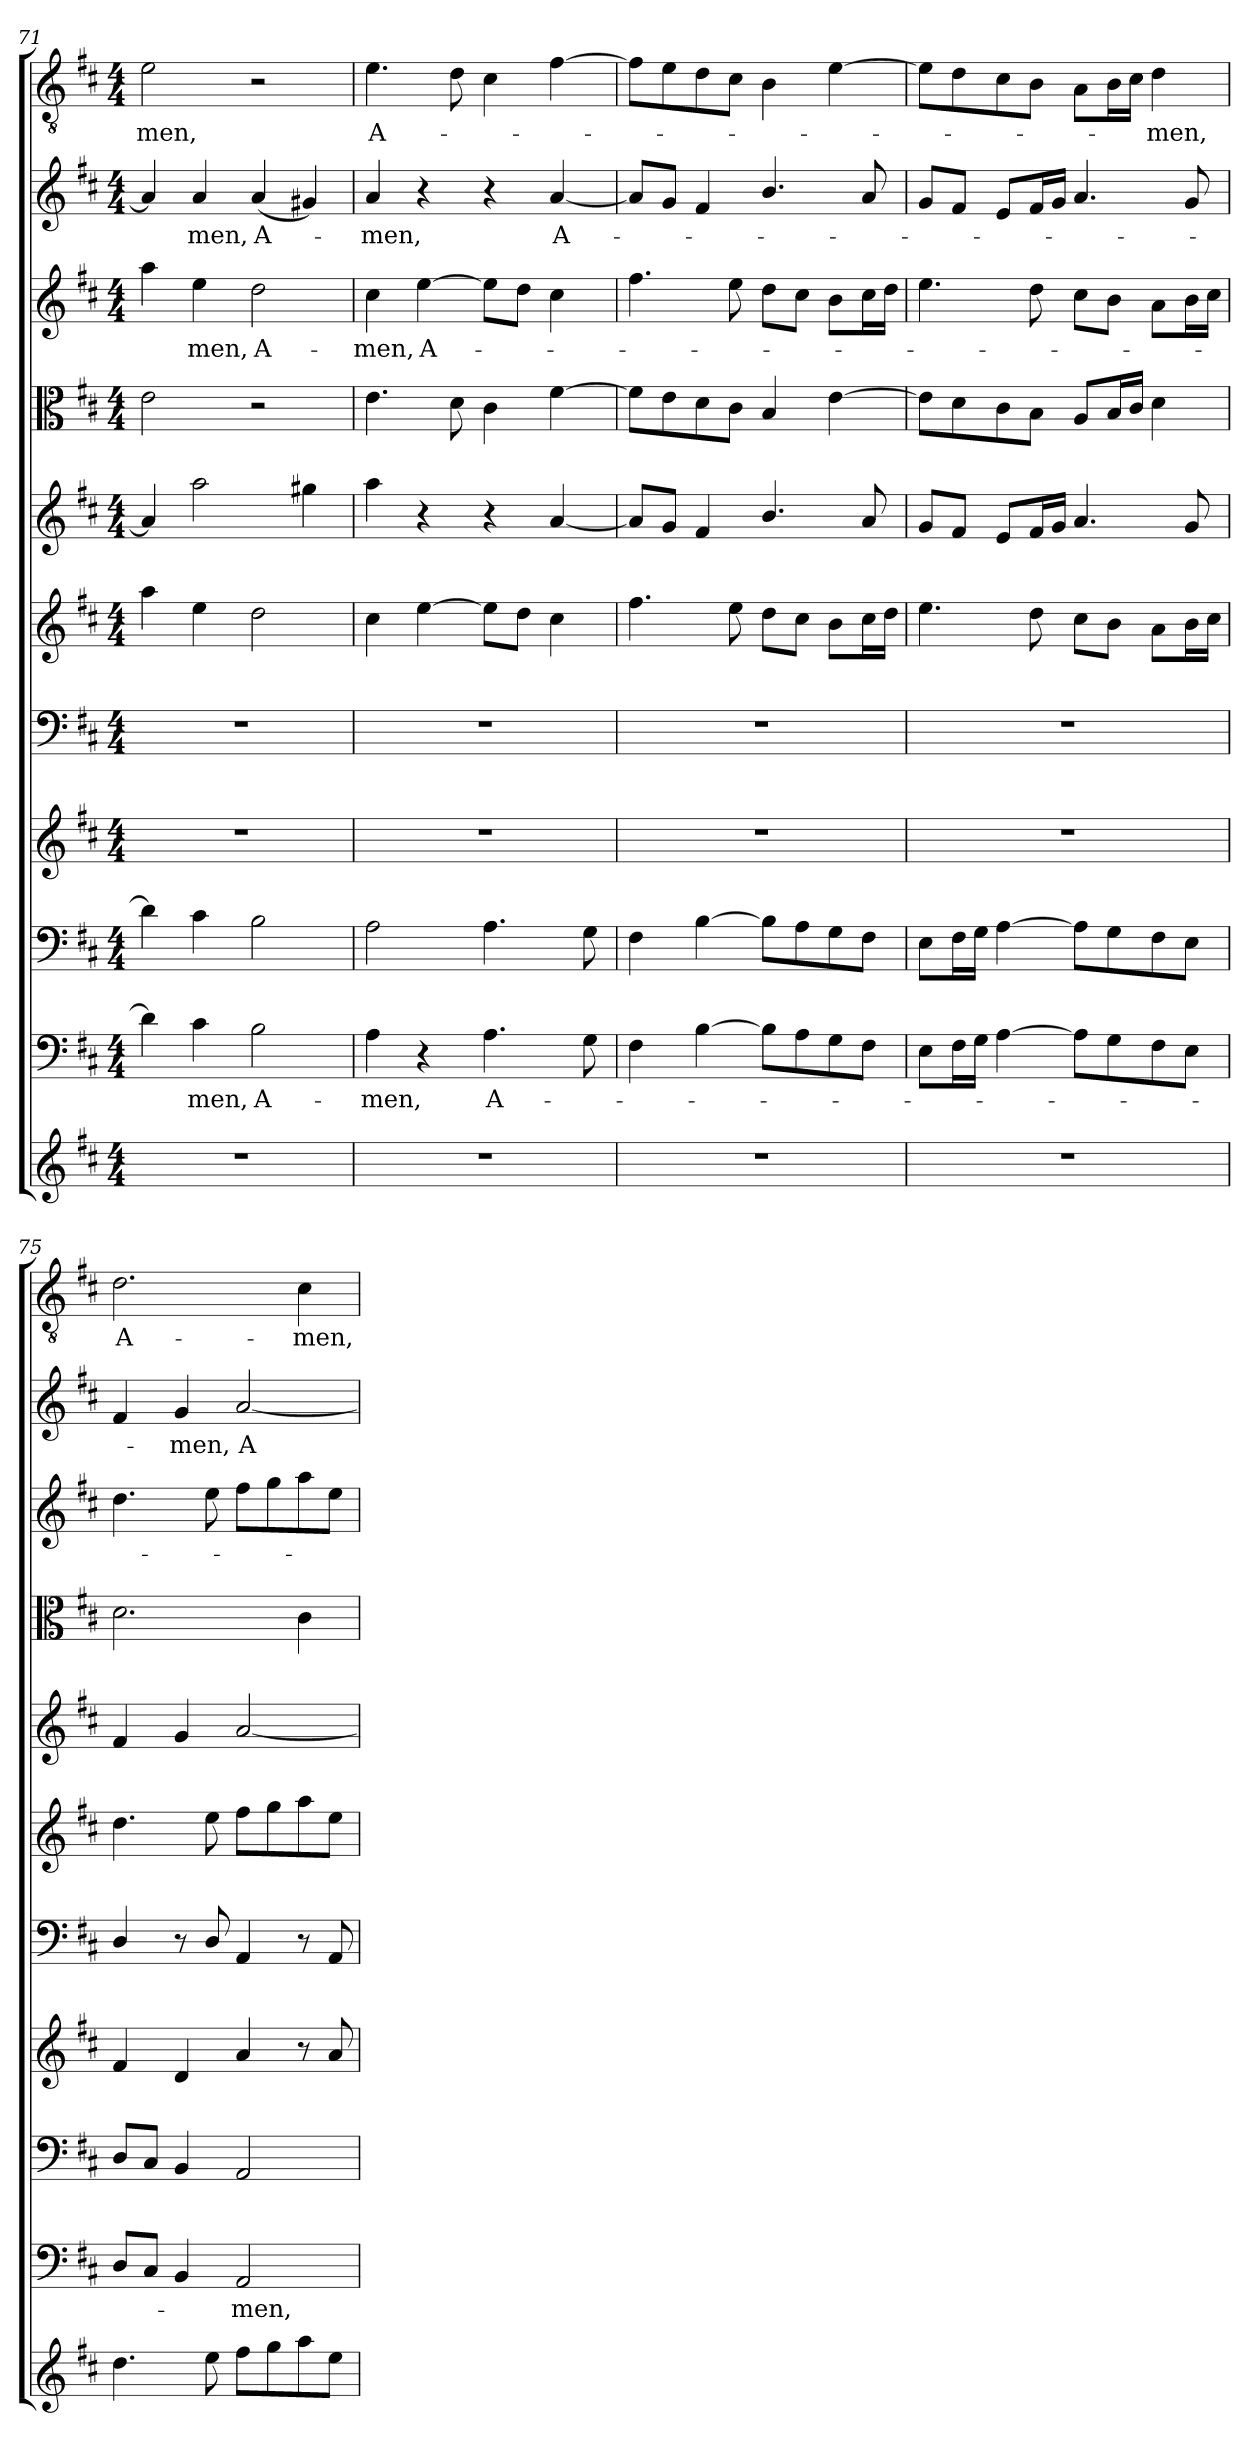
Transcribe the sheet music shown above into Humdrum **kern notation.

**kern	**kern	**text	**kern	**kern	**kern	**kern	**kern	**kern	**kern	**text	**kern	**text	**kern	**text
*part11	*part10	*part10	*part9	*part8	*part7	*part6	*part5	*part4	*part3	*part3	*part2	*part2	*part1	*part1
*staff11	*staff10	*staff10	*staff9	*staff8	*staff7	*staff6	*staff5	*staff4	*staff3	*staff3	*staff2	*staff2	*staff1	*staff1
*clefG2	*clefF4	*	*clefF4	*clefG2	*clefF4	*clefG2	*clefG2	*clefC3	*clefG2	*	*clefG2	*	*clefGv2	*
*k[f#c#]	*k[f#c#]	*	*k[f#c#]	*k[f#c#]	*k[f#c#]	*k[f#c#]	*k[f#c#]	*k[f#c#]	*k[f#c#]	*	*k[f#c#]	*	*k[f#c#]	*
*D:	*D:	*	*D:	*D:	*D:	*D:	*D:	*D:	*D:	*	*D:	*	*D:	*
*M4/4	*M4/4	*	*M4/4	*M4/4	*M4/4	*M4/4	*M4/4	*M4/4	*M4/4	*	*M4/4	*	*M4/4	*
=71	=71	=71	=71	=71	=71	=71	=71	=71	=71	=71	=71	=71	=71	=71
1r	4d\]	.	4d\]	1r	1r	4aa\	4a/]	2e\	4aa\	.	4a/]	.	2e\	-men,
.	4c#\	-men,	4c#\	.	.	4ee\	2aa\	.	4ee\	-men,	4a/	-men,	.	.
.	2B\	A-	2B\	.	.	2dd\	.	2r	2dd\	A-	(4a/	A-	2r	.
.	.	.	.	.	.	.	4gg#X\	.	.	.	4g#X/)	.	.	.
=72	=72	=72	=72	=72	=72	=72	=72	=72	=72	=72	=72	=72	=72	=72
1r	4A\	-men,	2A\	1r	1r	4cc#\	4aa\	4.e\	4cc#\	-men,	4a/	-men,	4.e\	A-
.	4r	.	.	.	.	[4ee\	4r	.	[4ee\	A-	4r	.	.	.
.	.	.	.	.	.	.	.	8d\	.	.	.	.	8d\	.
.	4.A\	A-	4.A\	.	.	8ee\L]	4r	4c#\	8ee\L]	.	4r	.	4c#\	.
.	.	.	.	.	.	8dd\J	.	.	8dd\J	.	.	.	.	.
.	.	.	.	.	.	4cc#\	[4a/	[4f#\	4cc#\	.	[4a/	A-	[4f#\	.
.	8G\	.	8G\	.	.	.	.	.	.	.	.	.	.	.
=73	=73	=73	=73	=73	=73	=73	=73	=73	=73	=73	=73	=73	=73	=73
1r	4F#\	.	4F#\	1r	1r	4.ff#\	8a/L]	8f#\L]	4.ff#\	.	8a/L]	.	8f#\L]	.
.	.	.	.	.	.	.	8g/J	8e\	.	.	8g/J	.	8e\	.
.	[4B\	.	[4B\	.	.	.	4f#/	8d\	.	.	4f#/	.	8d\	.
.	.	.	.	.	.	8ee\	.	8c#\J	8ee\	.	.	.	8c#\J	.
.	8B\L]	.	8B\L]	.	.	8dd\L	4.b/	4B/	8dd\L	.	4.b/	.	4B\	.
.	8A\	.	8A\	.	.	8cc#\J	.	.	8cc#\J	.	.	.	.	.
.	8G\	.	8G\	.	.	8b\L	.	[4e\	8b\L	.	.	.	[4e\	.
.	8F#\J	.	8F#\J	.	.	16cc#\L	8a/	.	16cc#\L	.	8a/	.	.	.
.	.	.	.	.	.	16dd\JJ	.	.	16dd\JJ	.	.	.	.	.
=74	=74	=74	=74	=74	=74	=74	=74	=74	=74	=74	=74	=74	=74	=74
1r	8E\L	.	8E\L	1r	1r	4.ee\	8g/L	8e\L]	4.ee\	.	8g/L	.	8e\L]	.
.	16F#\L	.	16F#\L	.	.	.	8f#/J	8d\	.	.	8f#/J	.	8d\	.
.	16G\JJ	.	16G\JJ	.	.	.	.	.	.	.	.	.	.	.
.	[4A\	.	[4A\	.	.	.	8e/L	8c#\	.	.	8e/L	.	8c#\	.
.	.	.	.	.	.	8dd\	16f#/L	8B\J	8dd\	.	16f#/L	.	8B\J	.
.	.	.	.	.	.	.	16g/JJ	.	.	.	16g/JJ	.	.	.
.	8A\L]	.	8A\L]	.	.	8cc#\L	4.a/	8A/L	8cc#\L	.	4.a/	.	8A\L	.
.	8G\	.	8G\	.	.	8b\J	.	16B/L	8b\J	.	.	.	16B\L	.
.	.	.	.	.	.	.	.	16c#/JJ	.	.	.	.	16c#\JJ	.
.	8F#\	.	8F#\	.	.	8a\L	.	4d\	8a\L	.	.	.	4d\	-men,
.	8E\J	.	8E\J	.	.	16b\L	8g/	.	16b\L	.	8g/	.	.	.
.	.	.	.	.	.	16cc#\JJ	.	.	16cc#\JJ	.	.	.	.	.
=75	=75	=75	=75	=75	=75	=75	=75	=75	=75	=75	=75	=75	=75	=75
4.dd\	8D/L	.	8D/L	4f#/	4D/	4.dd\	4f#/	2.d\	4.dd\	.	4f#/	.	2.d\	A-
.	8C#/J	.	8C#/J	.	.	.	.	.	.	.	.	.	.	.
.	4BB/	.	4BB/	4d/	8r	.	4g/	.	.	.	4g/	-men,	.	.
8ee\	.	.	.	.	8D/	8ee\	.	.	8ee\	.	.	.	.	.
8ff#\L	2AA/	-men,	2AA/	4a/	4AA/	8ff#\L	[2a/	.	8ff#\L	.	[2a/	A-	.	.
8gg\	.	.	.	.	.	8gg\	.	.	8gg\	.	.	.	.	.
8aa\	.	.	.	8r	8r	8aa\	.	4c#\	8aa\	.	.	.	4c#\	-men,
8ee\J	.	.	.	8a/	8AA/	8ee\J	.	.	8ee\J	.	.	.	.	.
=	=	=	=	=	=	=	=	=	=	=	=	=	=	=
*-	*-	*-	*-	*-	*-	*-	*-	*-	*-	*-	*-	*-	*-	*-
